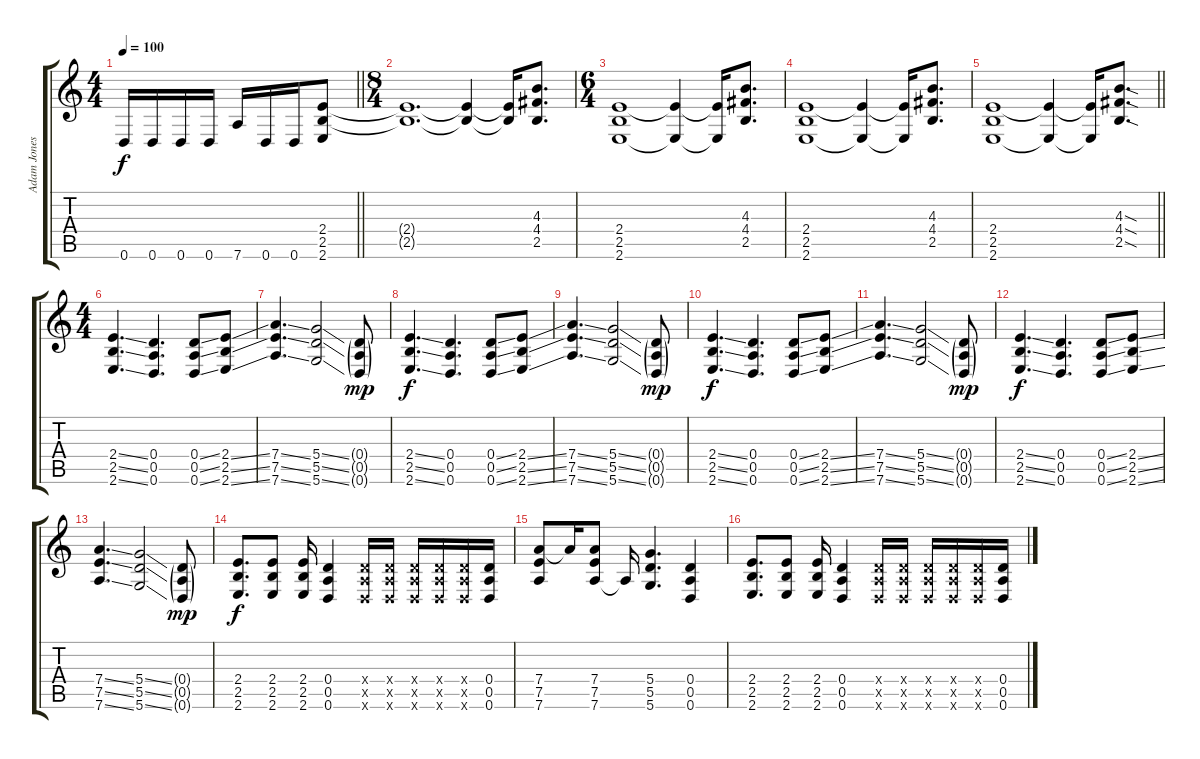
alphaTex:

\track ("Adam Jones" "Adam Jones") {instrument distortionguitar}
\staff {score tabs}
\tuning (E4 B3 G3 D3 A2 D2) {hide}
\ts (4 4)
\tempo 100
\clef g2
\barLineRight lightlight
\ks c
0.6.16{dy f} 0.6.16 0.6.16 0.6.16 7.6.16 0.6.16 0.6.16 (2.4 2.5 2.6).8 |
\ts (8 4)
(2.4{t} 2.5{t}).1{d} (2.4{t} 2.5{t}).4 (2.4{t} 2.5{t}).16 (4.3 4.4 2.5).8{d} |
\ts (6 4)
(2.4 2.5 2.6).1 (2.4{t} 2.6{t}).4 (2.4{t} 2.6{t}).16 (4.3 4.4 2.5).8{d} |
(2.4 2.5 2.6).1 (2.4{t} 2.6{t}).4 (2.4{t} 2.6{t}).16 (4.3 4.4 2.5).8{d} |
\barLineRight lightlight
(2.4 2.5 2.6).1 (2.4{t} 2.6{t}).4 (2.4{t} 2.6{t}).16 (4.3{sod} 4.4{sod} 2.5{sod}).8{d} |
\ts (4 4)
(2.4{ss} 2.5{ss} 2.6{ss}).4{d} (0.4 0.5 0.6).4{d} (0.4{ss} 0.5{ss} 0.6{ss}).8 (2.4{ss} 2.5{ss} 2.6{ss}).8 |
(7.4{ss} 7.5{ss} 7.6{ss}).4{d} (5.4{ss} 5.5{ss} 5.6{ss}).2 (0.4{g} 0.5{g} 0.6{g}).8{dy mp} |
(2.4{ss} 2.5{ss} 2.6{ss}).4{d dy f} (0.4 0.5 0.6).4{d} (0.4{ss} 0.5{ss} 0.6{ss}).8 (2.4{ss} 2.5{ss} 2.6{ss}).8 |
(7.4{ss} 7.5{ss} 7.6{ss}).4{d} (5.4{ss} 5.5{ss} 5.6{ss}).2 (0.4{g} 0.5{g} 0.6{g}).8{dy mp} |
(2.4{ss} 2.5{ss} 2.6{ss}).4{d dy f} (0.4 0.5 0.6).4{d} (0.4{ss} 0.5{ss} 0.6{ss}).8 (2.4{ss} 2.5{ss} 2.6{ss}).8 |
(7.4{ss} 7.5{ss} 7.6{ss}).4{d} (5.4{ss} 5.5{ss} 5.6{ss}).2 (0.4{g} 0.5{g} 0.6{g}).8{dy mp} |
(2.4{ss} 2.5{ss} 2.6{ss}).4{d dy f} (0.4 0.5 0.6).4{d} (0.4{ss} 0.5{ss} 0.6{ss}).8 (2.4{ss} 2.5{ss} 2.6{ss}).8 |
(7.4{ss} 7.5{ss} 7.6{ss}).4{d} (5.4{ss} 5.5{ss} 5.6{ss}).2 (0.4{g} 0.5{g} 0.6{g}).8{dy mp} |
(2.4 2.5 2.6).8{d dy f} (2.4 2.5 2.6).8 (2.4 2.5 2.6).16 (0.4 0.5 0.6).4 (0.4{x} 0.5{x} 0.6{x}).16 (0.4{x} 0.5{x} 0.6{x}).16 (0.4{x} 0.5{x} 0.6{x}).16 (0.4{x} 0.5{x} 0.6{x}).16 (0.4{x} 0.5{x} 0.6{x}).16 (0.4 0.5 0.6).16 |
(7.4 7.5 7.6).8 7.4{t}.16 (7.4 7.5 7.6).8 7.6{t}.16 (5.4 5.5 5.6).4{d} (0.4 0.5 0.6).4 |
(2.4 2.5 2.6).8{d} (2.4 2.5 2.6).8 (2.4 2.5 2.6).16 (0.4 0.5 0.6).4 (0.4{x} 0.5{x} 0.6{x}).16 (0.4{x} 0.5{x} 0.6{x}).16 (0.4{x} 0.5{x} 0.6{x}).16 (0.4{x} 0.5{x} 0.6{x}).16 (0.4{x} 0.5{x} 0.6{x}).16 (0.4 0.5 0.6).16
